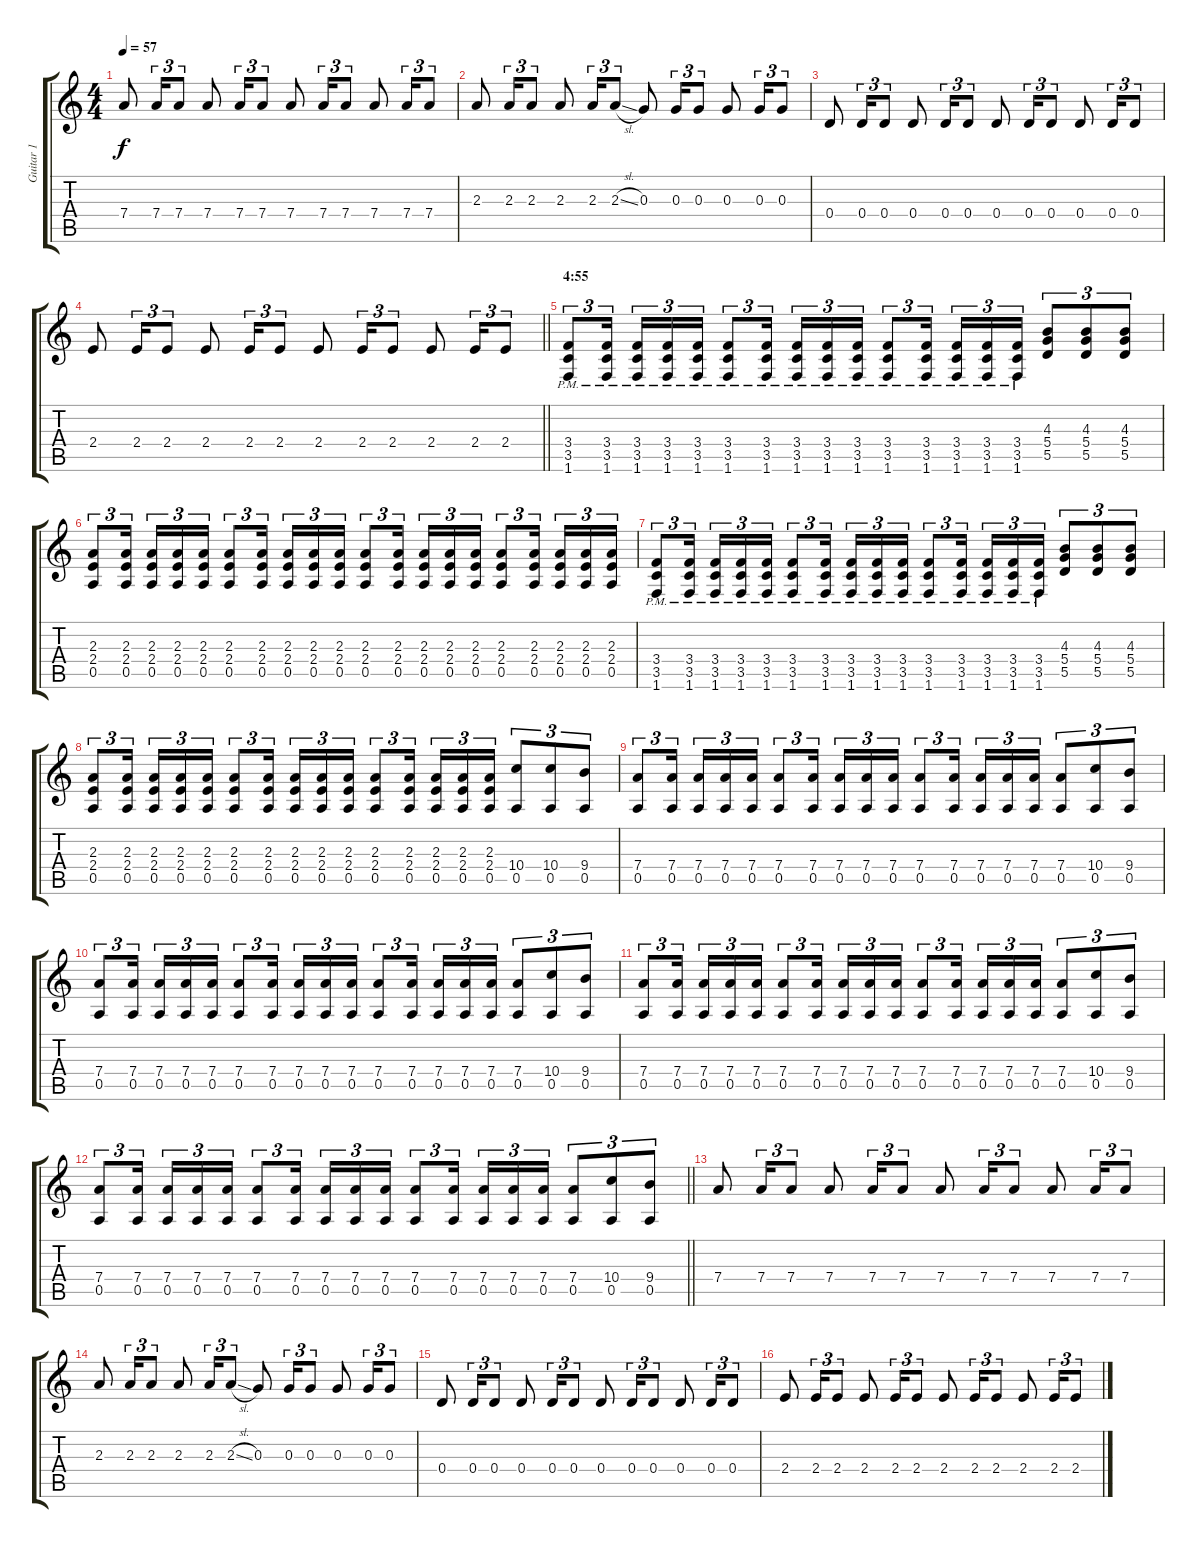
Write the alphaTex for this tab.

\track ("Guitar 1" "Guitar 1") {instrument acousticguitarsteel}
\staff {score tabs}
\tuning (E4 B3 G3 D3 A2 E2) {hide}
\ts (4 4)
\tempo 57
\clef g2
\ks c
7.4.8{dy f} 7.4.16{tu (3 2)} 7.4.8{tu (3 2)} 7.4.8 7.4.16{tu (3 2)} 7.4.8{tu (3 2)} 7.4.8 7.4.16{tu (3 2)} 7.4.8{tu (3 2)} 7.4.8 7.4.16{tu (3 2)} 7.4.8{tu (3 2)} |
2.3.8 2.3.16{tu (3 2)} 2.3.8{tu (3 2)} 2.3.8 2.3.16{tu (3 2)} 2.3{sl}.8{tu (3 2)} 0.3.8 0.3.16{tu (3 2)} 0.3.8{tu (3 2)} 0.3.8 0.3.16{tu (3 2)} 0.3.8{tu (3 2)} |
0.4.8 0.4.16{tu (3 2)} 0.4.8{tu (3 2)} 0.4.8 0.4.16{tu (3 2)} 0.4.8{tu (3 2)} 0.4.8 0.4.16{tu (3 2)} 0.4.8{tu (3 2)} 0.4.8 0.4.16{tu (3 2)} 0.4.8{tu (3 2)} |
\barLineRight lightlight
2.4.8 2.4.16{tu (3 2)} 2.4.8{tu (3 2)} 2.4.8 2.4.16{tu (3 2)} 2.4.8{tu (3 2)} 2.4.8 2.4.16{tu (3 2)} 2.4.8{tu (3 2)} 2.4.8 2.4.16{tu (3 2)} 2.4.8{tu (3 2)} |
\section ("" "4:55")
(3.4{pm} 3.5{pm} 1.6{pm}).8{tu (3 2)} (3.4{pm} 3.5{pm} 1.6{pm}).16{tu (3 2) beam splitsecondary} (3.4{pm} 3.5{pm} 1.6{pm}).16{tu (3 2)} (3.4{pm} 3.5{pm} 1.6{pm}).16{tu (3 2)} (3.4{pm} 3.5{pm} 1.6{pm}).16{tu (3 2)} (3.4{pm} 3.5{pm} 1.6{pm}).8{tu (3 2)} (3.4{pm} 3.5{pm} 1.6{pm}).16{tu (3 2) beam splitsecondary} (3.4{pm} 3.5{pm} 1.6{pm}).16{tu (3 2)} (3.4{pm} 3.5{pm} 1.6{pm}).16{tu (3 2)} (3.4{pm} 3.5{pm} 1.6{pm}).16{tu (3 2)} (3.4{pm} 3.5{pm} 1.6{pm}).8{tu (3 2)} (3.4{pm} 3.5{pm} 1.6{pm}).16{tu (3 2) beam splitsecondary} (3.4{pm} 3.5{pm} 1.6{pm}).16{tu (3 2)} (3.4{pm} 3.5{pm} 1.6{pm}).16{tu (3 2)} (3.4{pm} 3.5{pm} 1.6{pm}).16{tu (3 2)} (4.3 5.4 5.5).8{tu (3 2)} (4.3 5.4 5.5).8{tu (3 2)} (4.3 5.4 5.5).8{tu (3 2)} |
(2.3 2.4 0.5).8{tu (3 2)} (2.3 2.4 0.5).16{tu (3 2) beam splitsecondary} (2.3 2.4 0.5).16{tu (3 2)} (2.3 2.4 0.5).16{tu (3 2)} (2.3 2.4 0.5).16{tu (3 2)} (2.3 2.4 0.5).8{tu (3 2)} (2.3 2.4 0.5).16{tu (3 2) beam splitsecondary} (2.3 2.4 0.5).16{tu (3 2)} (2.3 2.4 0.5).16{tu (3 2)} (2.3 2.4 0.5).16{tu (3 2)} (2.3 2.4 0.5).8{tu (3 2)} (2.3 2.4 0.5).16{tu (3 2) beam splitsecondary} (2.3 2.4 0.5).16{tu (3 2)} (2.3 2.4 0.5).16{tu (3 2)} (2.3 2.4 0.5).16{tu (3 2)} (2.3 2.4 0.5).8{tu (3 2)} (2.3 2.4 0.5).16{tu (3 2) beam splitsecondary} (2.3 2.4 0.5).16{tu (3 2)} (2.3 2.4 0.5).16{tu (3 2)} (2.3 2.4 0.5).16{tu (3 2)} |
(3.4{pm} 3.5{pm} 1.6{pm}).8{tu (3 2)} (3.4{pm} 3.5{pm} 1.6{pm}).16{tu (3 2) beam splitsecondary} (3.4{pm} 3.5{pm} 1.6{pm}).16{tu (3 2)} (3.4{pm} 3.5{pm} 1.6{pm}).16{tu (3 2)} (3.4{pm} 3.5{pm} 1.6{pm}).16{tu (3 2)} (3.4{pm} 3.5{pm} 1.6{pm}).8{tu (3 2)} (3.4{pm} 3.5{pm} 1.6{pm}).16{tu (3 2) beam splitsecondary} (3.4{pm} 3.5{pm} 1.6{pm}).16{tu (3 2)} (3.4{pm} 3.5{pm} 1.6{pm}).16{tu (3 2)} (3.4{pm} 3.5{pm} 1.6{pm}).16{tu (3 2)} (3.4{pm} 3.5{pm} 1.6{pm}).8{tu (3 2)} (3.4{pm} 3.5{pm} 1.6{pm}).16{tu (3 2) beam splitsecondary} (3.4{pm} 3.5{pm} 1.6{pm}).16{tu (3 2)} (3.4{pm} 3.5{pm} 1.6{pm}).16{tu (3 2)} (3.4{pm} 3.5{pm} 1.6{pm}).16{tu (3 2)} (4.3 5.4 5.5).8{tu (3 2)} (4.3 5.4 5.5).8{tu (3 2)} (4.3 5.4 5.5).8{tu (3 2)} |
(2.3 2.4 0.5).8{tu (3 2)} (2.3 2.4 0.5).16{tu (3 2) beam splitsecondary} (2.3 2.4 0.5).16{tu (3 2)} (2.3 2.4 0.5).16{tu (3 2)} (2.3 2.4 0.5).16{tu (3 2)} (2.3 2.4 0.5).8{tu (3 2)} (2.3 2.4 0.5).16{tu (3 2) beam splitsecondary} (2.3 2.4 0.5).16{tu (3 2)} (2.3 2.4 0.5).16{tu (3 2)} (2.3 2.4 0.5).16{tu (3 2)} (2.3 2.4 0.5).8{tu (3 2)} (2.3 2.4 0.5).16{tu (3 2) beam splitsecondary} (2.3 2.4 0.5).16{tu (3 2)} (2.3 2.4 0.5).16{tu (3 2)} (2.3 2.4 0.5).16{tu (3 2)} (10.4 0.5).8{tu (3 2)} (10.4 0.5).8{tu (3 2)} (9.4 0.5).8{tu (3 2)} |
(7.4 0.5).8{tu (3 2)} (7.4 0.5).16{tu (3 2) beam splitsecondary} (7.4 0.5).16{tu (3 2)} (7.4 0.5).16{tu (3 2)} (7.4 0.5).16{tu (3 2)} (7.4 0.5).8{tu (3 2)} (7.4 0.5).16{tu (3 2) beam splitsecondary} (7.4 0.5).16{tu (3 2)} (7.4 0.5).16{tu (3 2)} (7.4 0.5).16{tu (3 2)} (7.4 0.5).8{tu (3 2)} (7.4 0.5).16{tu (3 2) beam splitsecondary} (7.4 0.5).16{tu (3 2)} (7.4 0.5).16{tu (3 2)} (7.4 0.5).16{tu (3 2)} (7.4 0.5).8{tu (3 2)} (10.4 0.5).8{tu (3 2)} (9.4 0.5).8{tu (3 2)} |
(7.4 0.5).8{tu (3 2)} (7.4 0.5).16{tu (3 2) beam splitsecondary} (7.4 0.5).16{tu (3 2)} (7.4 0.5).16{tu (3 2)} (7.4 0.5).16{tu (3 2)} (7.4 0.5).8{tu (3 2)} (7.4 0.5).16{tu (3 2) beam splitsecondary} (7.4 0.5).16{tu (3 2)} (7.4 0.5).16{tu (3 2)} (7.4 0.5).16{tu (3 2)} (7.4 0.5).8{tu (3 2)} (7.4 0.5).16{tu (3 2) beam splitsecondary} (7.4 0.5).16{tu (3 2)} (7.4 0.5).16{tu (3 2)} (7.4 0.5).16{tu (3 2)} (7.4 0.5).8{tu (3 2)} (10.4 0.5).8{tu (3 2)} (9.4 0.5).8{tu (3 2)} |
(7.4 0.5).8{tu (3 2)} (7.4 0.5).16{tu (3 2) beam splitsecondary} (7.4 0.5).16{tu (3 2)} (7.4 0.5).16{tu (3 2)} (7.4 0.5).16{tu (3 2)} (7.4 0.5).8{tu (3 2)} (7.4 0.5).16{tu (3 2) beam splitsecondary} (7.4 0.5).16{tu (3 2)} (7.4 0.5).16{tu (3 2)} (7.4 0.5).16{tu (3 2)} (7.4 0.5).8{tu (3 2)} (7.4 0.5).16{tu (3 2) beam splitsecondary} (7.4 0.5).16{tu (3 2)} (7.4 0.5).16{tu (3 2)} (7.4 0.5).16{tu (3 2)} (7.4 0.5).8{tu (3 2)} (10.4 0.5).8{tu (3 2)} (9.4 0.5).8{tu (3 2)} |
\barLineRight lightlight
(7.4 0.5).8{tu (3 2)} (7.4 0.5).16{tu (3 2) beam splitsecondary} (7.4 0.5).16{tu (3 2)} (7.4 0.5).16{tu (3 2)} (7.4 0.5).16{tu (3 2)} (7.4 0.5).8{tu (3 2)} (7.4 0.5).16{tu (3 2) beam splitsecondary} (7.4 0.5).16{tu (3 2)} (7.4 0.5).16{tu (3 2)} (7.4 0.5).16{tu (3 2)} (7.4 0.5).8{tu (3 2)} (7.4 0.5).16{tu (3 2) beam splitsecondary} (7.4 0.5).16{tu (3 2)} (7.4 0.5).16{tu (3 2)} (7.4 0.5).16{tu (3 2)} (7.4 0.5).8{tu (3 2)} (10.4 0.5).8{tu (3 2)} (9.4 0.5).8{tu (3 2)} |
7.4.8 7.4.16{tu (3 2)} 7.4.8{tu (3 2)} 7.4.8 7.4.16{tu (3 2)} 7.4.8{tu (3 2)} 7.4.8 7.4.16{tu (3 2)} 7.4.8{tu (3 2)} 7.4.8 7.4.16{tu (3 2)} 7.4.8{tu (3 2)} |
2.3.8 2.3.16{tu (3 2)} 2.3.8{tu (3 2)} 2.3.8 2.3.16{tu (3 2)} 2.3{sl}.8{tu (3 2)} 0.3.8 0.3.16{tu (3 2)} 0.3.8{tu (3 2)} 0.3.8 0.3.16{tu (3 2)} 0.3.8{tu (3 2)} |
0.4.8 0.4.16{tu (3 2)} 0.4.8{tu (3 2)} 0.4.8 0.4.16{tu (3 2)} 0.4.8{tu (3 2)} 0.4.8 0.4.16{tu (3 2)} 0.4.8{tu (3 2)} 0.4.8 0.4.16{tu (3 2)} 0.4.8{tu (3 2)} |
2.4.8 2.4.16{tu (3 2)} 2.4.8{tu (3 2)} 2.4.8 2.4.16{tu (3 2)} 2.4.8{tu (3 2)} 2.4.8 2.4.16{tu (3 2)} 2.4.8{tu (3 2)} 2.4.8 2.4.16{tu (3 2)} 2.4.8{tu (3 2)}
